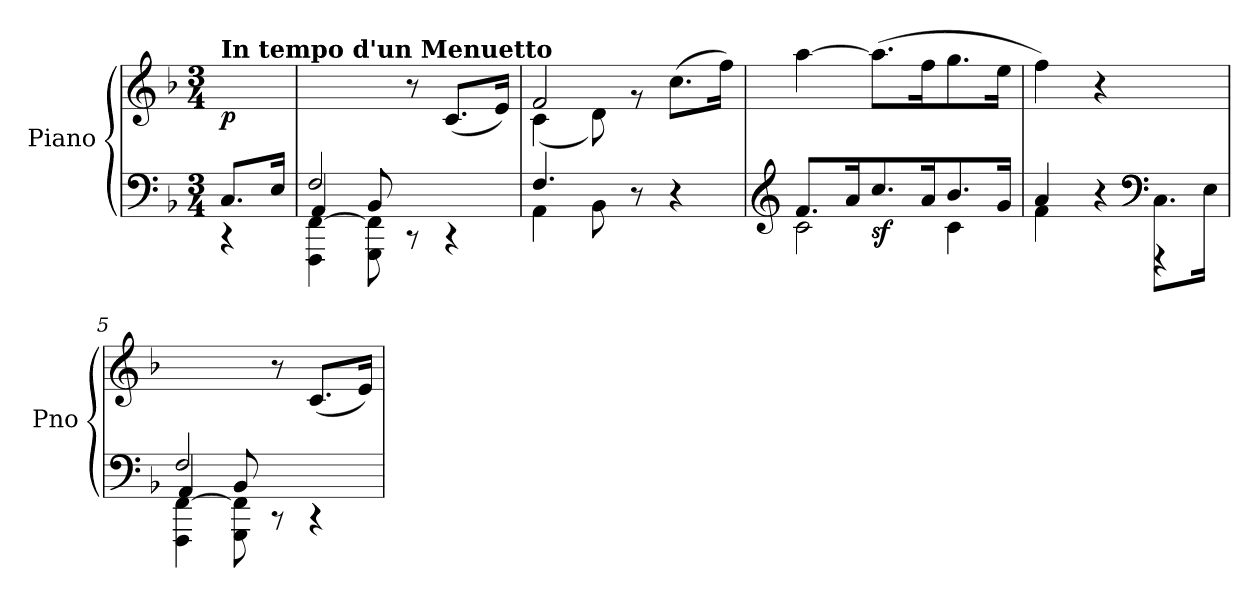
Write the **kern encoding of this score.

**kern	**kern	**dynam
*part1	*part1	*part1
*staff2	*staff1	*staff1/2
*I"Piano	*	*
*I'Pno	*	*
*clefF4	*clefG2	*
*k[b-]	*k[b-]	*
*M3/4	*M3/4	*
=	=	=
*^	*	*
!	!	!LO:TX:a:B:t=In tempo d'un Menuetto	!
!	!	!	!LO:DY:b
8.C/L	4rCC	4ryy	p
16E/Jk	.	.	.
=1	=1	=1	=1
*	*^	*^	*
2F/	4AA/	4FFF\ [4FF\	2ryy	4.ryy	.
.	8BB-/	8GGG\ 8FF\]	.	.	.
.	4.ryy	8rCC	.	8r	.
4ryy	.	4rCC	(8.c/L	4ryy	.
.	.	.	16e/Jk)	.	.
*	*v	*v	*	*	*
=2	=2	=2	=2	=2
4.F/	4AA\	2f/	(4c\	.
.	8BB-\	.	8d\)	.
8r	4.ryy	.	8rg	.
4r	.	(>8.cc\L	4ryy	.
.	.	16ff\Jk)	.	.
*	*	*v	*v	*
=3	=3	=3	=3
*clefG2	*	*	*
8.f/L	2c\	[4aa\	.
16a/K	.	.	.
!	!	!	!LO:DY:b=2
8.cc/	.	(8.aa\L]	sf
16a/K	.	16ff\K	.
8.b-/	4c\	8.gg\	.
16g/Jk	.	16ee\Jk	.
=4	=4	=4	=4
*	*^	*	*
2ryy	4a/	4f\	4ff\)	.
.	4r	2ryy	4r	.
*clefF4	*	*	*	*
8.C\L	4rFFF	.	4ryy	.
16E\Jk	.	.	.	.
=5	=5	=5	=5	=5
*	*	*	*^	*
2F/	4AA/	4FFF\ [4FF\	2ryy	4.ryy	.
.	8BB-/	8GGG\ 8FF\]	.	.	.
.	4.ryy	8rCC	.	8r	.
4ryy	.	4rCC	(8.c/L	4ryy	.
.	.	.	16e/Jk)	.	.
*v	*v	*v	*	*	*
*	*v	*v	*
=	=	=
*-	*-	*-
